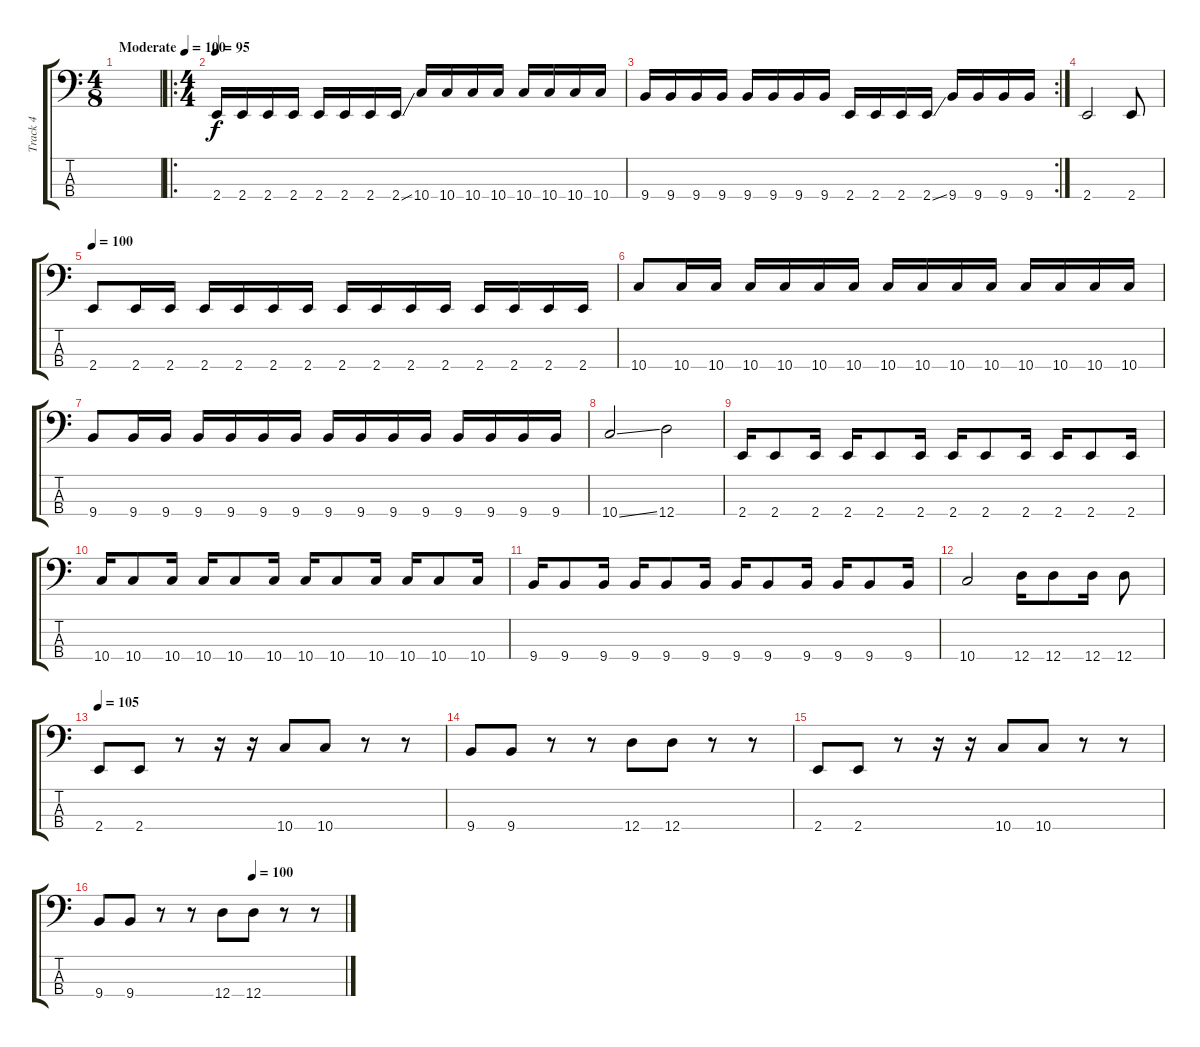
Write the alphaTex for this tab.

\track ("Track 4" "Track 4") {instrument electricbasspick}
\staff {score tabs}
\tuning (G2 D2 A1 D1) {hide}
\ts (4 8)
\tempo (100 "Moderate")
\clef f4
\ks c
|
\ro
\ts (4 4)
\tempo 95
2.4.16 2.4.16 2.4.16 2.4.16 2.4.16 2.4.16 2.4.16 2.4{ss}.16 10.4.16 10.4.16 10.4.16 10.4.16 10.4.16 10.4.16 10.4.16 10.4.16 |
\rc 2
9.4.16 9.4.16 9.4.16 9.4.16 9.4.16 9.4.16 9.4.16 9.4.16 2.4.16 2.4.16 2.4.16 2.4{ss}.16 9.4.16 9.4.16 9.4.16 9.4.16 |
2.4.2 2.4.8 |
\tempo 100
2.4.8 2.4.16 2.4.16 2.4.16 2.4.16 2.4.16 2.4.16 2.4.16 2.4.16 2.4.16 2.4.16 2.4.16 2.4.16 2.4.16 2.4.16 |
10.4.8 10.4.16 10.4.16 10.4.16 10.4.16 10.4.16 10.4.16 10.4.16 10.4.16 10.4.16 10.4.16 10.4.16 10.4.16 10.4.16 10.4.16 |
9.4.8 9.4.16 9.4.16 9.4.16 9.4.16 9.4.16 9.4.16 9.4.16 9.4.16 9.4.16 9.4.16 9.4.16 9.4.16 9.4.16 9.4.16 |
10.4{ss}.2 12.4.2 |
2.4.16 2.4.8 2.4.16 2.4.16 2.4.8 2.4.16 2.4.16 2.4.8 2.4.16 2.4.16 2.4.8 2.4.16 |
10.4.16 10.4.8 10.4.16 10.4.16 10.4.8 10.4.16 10.4.16 10.4.8 10.4.16 10.4.16 10.4.8 10.4.16 |
9.4.16 9.4.8 9.4.16 9.4.16 9.4.8 9.4.16 9.4.16 9.4.8 9.4.16 9.4.16 9.4.8 9.4.16 |
10.4.2 12.4.16 12.4.8 12.4.16 12.4.8 |
\tempo 105
2.4.8 2.4.8 r.8 r.16 r.16 10.4.8 10.4.8 r.8 r.8 |
9.4.8 9.4.8 r.8 r.8 12.4.8 12.4.8 r.8 r.8 |
2.4.8 2.4.8 r.8 r.16 r.16 10.4.8 10.4.8 r.8 r.8 |
\tempo (100 0.625)
9.4.8 9.4.8 r.8 r.8 12.4.8 12.4.8 r.8 r.8
